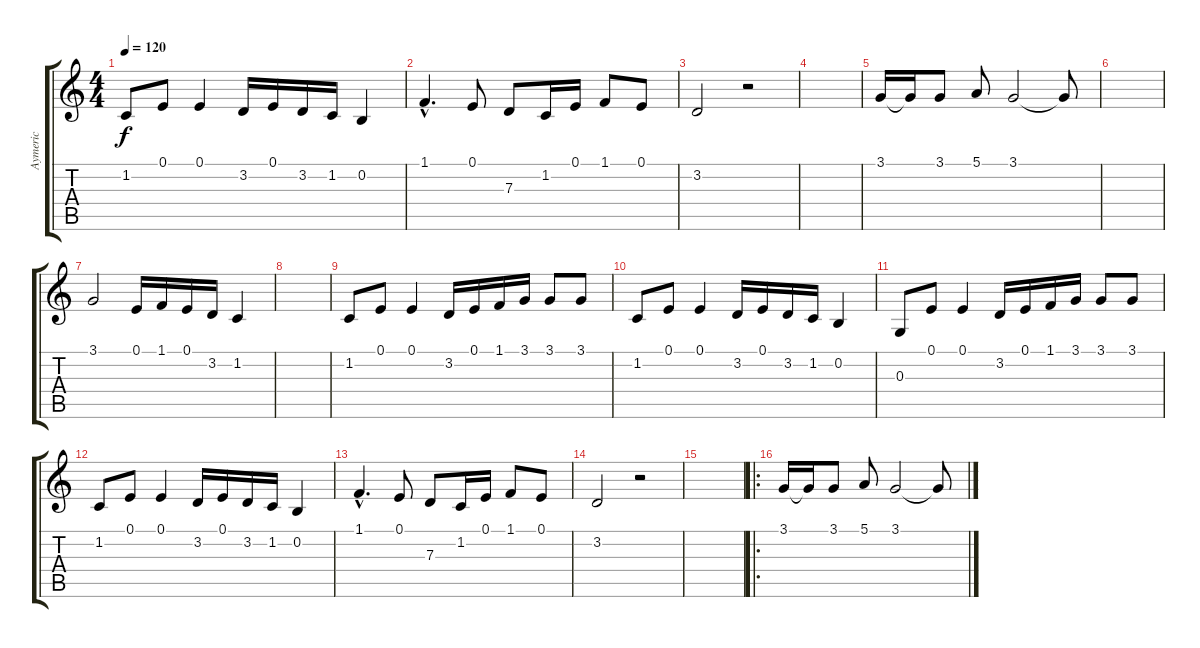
\track ("Aymeric" "Aymeric") {instrument synthbrass1}
\staff {score tabs}
\tuning (E4 B3 G3 D3 A2 E2) {hide}
\ts (4 4)
\tempo 120
\clef g2
\ks c
1.2.8{dy f} 0.1.8 0.1.4 3.2.16 0.1.16 3.2.16 1.2.16 0.2.4 |
1.1{hac}.4{d} 0.1.8 7.3.8 1.2.16 0.1.16 1.1.8 0.1.8 |
3.2.2 r.2 |
|
3.1.16 3.1{t}.16 3.1.8 5.1.8 3.1.2 3.1{t}.8 |
|
3.1.2 0.1.16 1.1.16 0.1.16 3.2.16 1.2.4 |
|
1.2.8 0.1.8 0.1.4 3.2.16 0.1.16 1.1.16 3.1.16 3.1.8 3.1.8 |
1.2.8 0.1.8 0.1.4 3.2.16 0.1.16 3.2.16 1.2.16 0.2.4 |
0.3.8 0.1.8 0.1.4 3.2.16 0.1.16 1.1.16 3.1.16 3.1.8 3.1.8 |
1.2.8 0.1.8 0.1.4 3.2.16 0.1.16 3.2.16 1.2.16 0.2.4 |
1.1{hac}.4{d} 0.1.8 7.3.8 1.2.16 0.1.16 1.1.8 0.1.8 |
3.2.2 r.2 |
|
\ro
3.1.16 3.1{t}.16 3.1.8 5.1.8 3.1.2 3.1{t}.8
